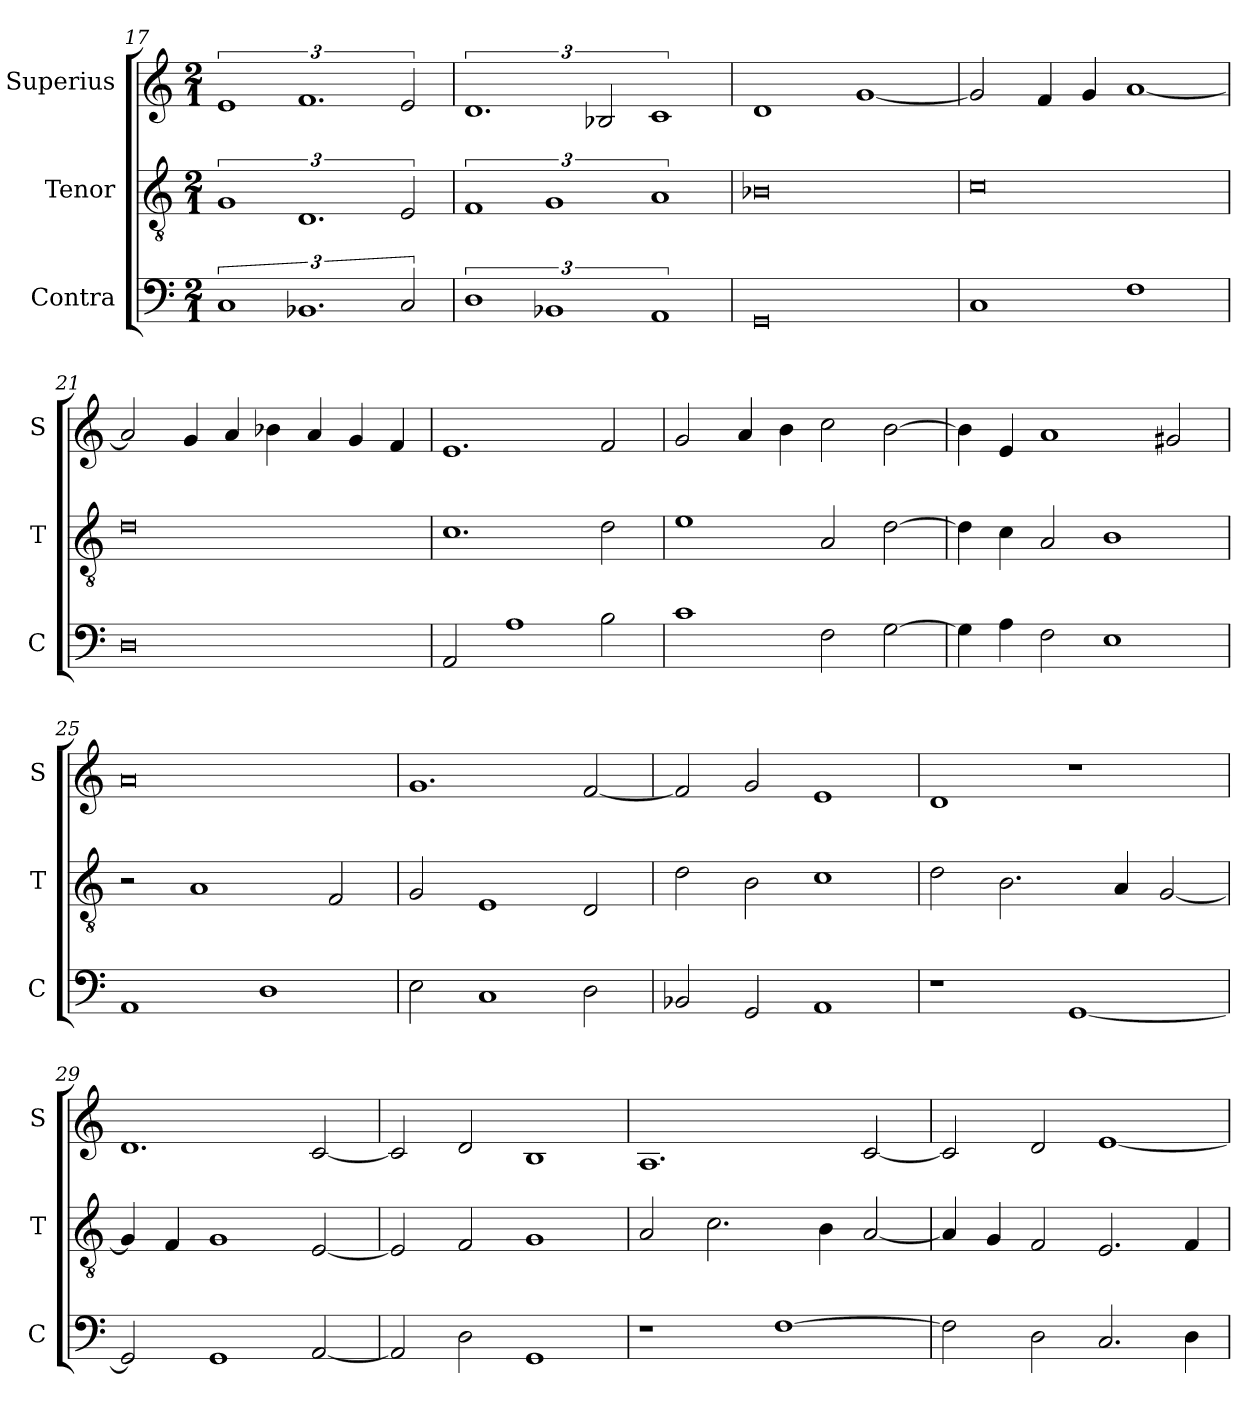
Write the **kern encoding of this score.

**kern	**kern	**kern
*part3	*part2	*part1
*staff3	*staff2	*staff1
*I"Contra	*I"Tenor	*I"Superius
*I'C	*I'T	*I'S
*clefF4	*clefGv2	*clefG2
*k[]	*k[]	*k[]
*M2/1	*M2/1	*M2/1
=17	=17	=17
3%2C	3%2G	3%2e
3%2.BB-X	3%2.D	3%2.f
3C/	3E/	3e/
=18	=18	=18
3%2D	3%2F	3%2.d
3%2BB-X	3%2G	.
.	.	3B-X/
3%2AA	3%2A	3%2c
=19	=19	=19
0GG	0B-X	1d
.	.	[1g
=20	=20	=20
1C	0c	2g/]
.	.	4f/
.	.	4g/
1F	.	[1a
=21	=21	=21
0D	0d	2a/]
.	.	4g/
.	.	4a/
.	.	4b-X\
.	.	4a/
.	.	4g/
.	.	4f/
=22	=22	=22
2AA/	1.c	1.e
1A	.	.
2B\	2d\	2f/
=23	=23	=23
1c	1e	2g/
.	.	4a/
.	.	4b\
2F\	2A/	2cc\
[2G\	[2d\	[2b\
=24	=24	=24
4G\]	4d\]	4b\]
4A\	4c\	4e/
2F\	2A/	1a
1E	1B	.
.	.	2g#X/
=25	=25	=25
1AA	2r	0a
.	1A	.
1D	.	.
.	2F/	.
=26	=26	=26
2E\	2G/	1.g
1C	1E	.
2D\	2D/	[2f/
=27	=27	=27
2BB-X/	2d\	2f/]
2GG/	2B\	2g/
1AA	1c	1e
=28	=28	=28
1r	2d\	1d
.	2.B\	.
[1GG	.	1r
.	4A/	.
.	[2G/	.
=29	=29	=29
2GG/]	4G/]	1.d
.	4F/	.
1GG	1G	.
[2AA/	[2E/	[2c/
=30	=30	=30
2AA/]	2E/]	2c/]
2D\	2F/	2d/
1GG	1G	1B
=31	=31	=31
1r	2A/	1.A
.	2.c\	.
[1F	.	.
.	4B\	.
.	[2A/	[2c/
=32	=32	=32
2F\]	4A/]	2c/]
.	4G/	.
2D\	2F/	2d/
2.C/	2.E/	[1e
4D\	4F/	.
=	=	=
*-	*-	*-
